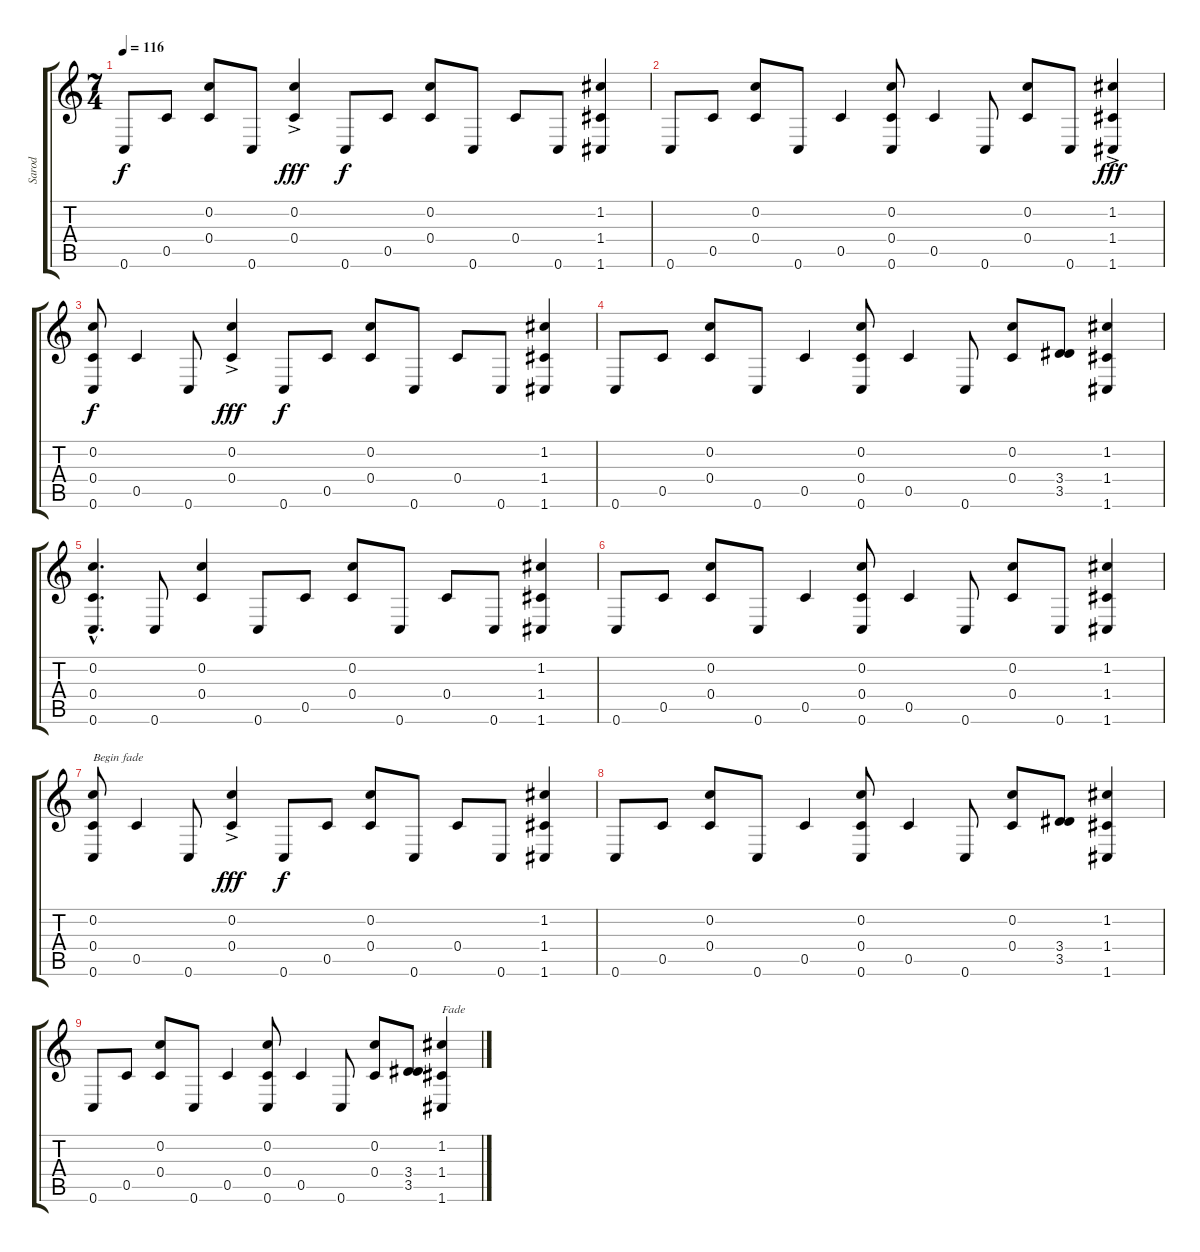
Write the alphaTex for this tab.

\track ("Sarod" "Sarod") {instrument acousticguitarnylon}
\staff {score tabs}
\tuning (F4 C4 G3 C3 C3 C2) {hide}
\ts (7 4)
\tempo 116
\clef g2
\ks c
0.6.8{dy f} 0.5.8 (0.2 0.4).8 0.6.8 (0.2{ac} 0.4{ac}).4{dy fff} 0.6.8{dy f} 0.5.8 (0.2 0.4).8 0.6.8 0.4.8 0.6.8 (1.2 1.4 1.6).4 |
0.6.8 0.5.8 (0.2 0.4).8 0.6.8 0.5.4 (0.2 0.4 0.6).8 0.5.4 0.6.8 (0.2 0.4).8 0.6.8 (1.2{ac} 1.4{ac} 1.6{ac}).4{dy fff} |
(0.2 0.4 0.6).8{dy f} 0.5.4 0.6.8 (0.2{ac} 0.4{ac}).4{dy fff} 0.6.8{dy f} 0.5.8 (0.2 0.4).8 0.6.8 0.4.8 0.6.8 (1.2 1.4 1.6).4 |
0.6.8 0.5.8 (0.2 0.4).8 0.6.8 0.5.4 (0.2 0.4 0.6).8 0.5.4 0.6.8 (0.2 0.4).8 (3.4 3.5).8 (1.2 1.4 1.6).4 |
(0.2{hac} 0.4{hac} 0.6{hac}).4{d} 0.6.8 (0.2 0.4).4 0.6.8 0.5.8 (0.2 0.4).8 0.6.8 0.4.8 0.6.8 (1.2 1.4 1.6).4 |
0.6.8 0.5.8 (0.2 0.4).8 0.6.8 0.5.4 (0.2 0.4 0.6).8 0.5.4 0.6.8 (0.2 0.4).8 0.6.8 (1.2 1.4 1.6).4 |
(0.2 0.4 0.6).8{txt "Begin fade"} 0.5.4 0.6.8 (0.2{ac} 0.4{ac}).4{dy fff} 0.6.8{dy f} 0.5.8 (0.2 0.4).8 0.6.8 0.4.8 0.6.8 (1.2 1.4 1.6).4 |
0.6.8 0.5.8 (0.2 0.4).8 0.6.8 0.5.4 (0.2 0.4 0.6).8 0.5.4 0.6.8 (0.2 0.4).8 (3.4 3.5).8 (1.2 1.4 1.6).4 |
0.6.8 0.5.8 (0.2 0.4).8 0.6.8 0.5.4 (0.2 0.4 0.6).8 0.5.4 0.6.8 (0.2 0.4).8 (3.4 3.5).8 (1.2 1.4 1.6).4{txt "Fade"}
